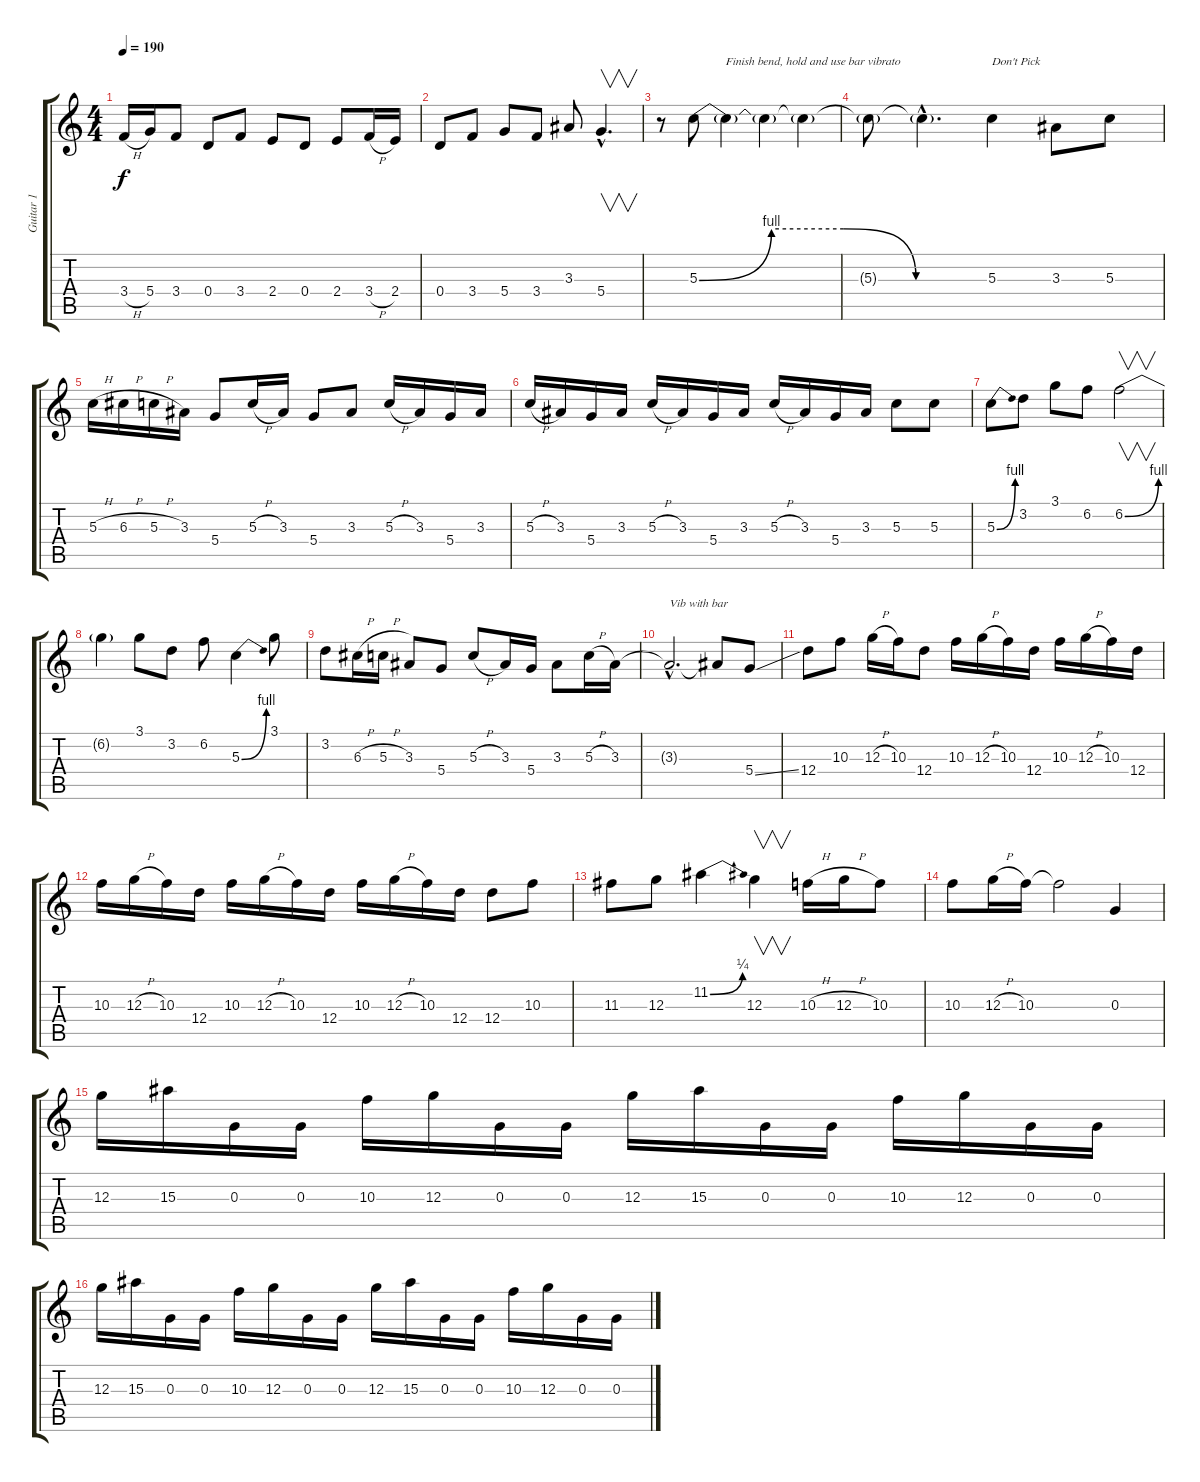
\track ("Guitar 1" "Guitar 1") {instrument overdrivenguitar}
\staff {score tabs}
\tuning (E4 B3 G3 D3 A2 E2) {hide}
\ts (4 4)
\tempo 190
\clef g2
\ks c
3.4{h}.16{dy f} 5.4.16 3.4.8 0.4.8 3.4.8 2.4.8 0.4.8 2.4.8 3.4{h}.16 2.4.16 |
0.4.8 3.4.8 5.4.8 3.4.8 3.3.8 5.4{hac}.4{v d} |
r.8 5.3{be (custom 0 0 15 4 30 4 45 0 60 0)}.8 5.3{t}.4{txt "Finish bend, hold and use bar vibrato"} 5.3{t}.4 5.3{t}.4 |
5.3{t}.8 5.3{hac t}.4{d} 5.3.4{txt "Don't Pick"} 3.3.8 5.3.8 |
5.3{h}.16 6.3{h}.16 5.3{h}.16 3.3.16 5.4.8 5.3{h}.16 3.3.16 5.4.8 3.3.8 5.3{h}.16 3.3.16 5.4.16 3.3.16 |
5.3{h}.16 3.3.16 5.4.16 3.3.16 5.3{h}.16 3.3.16 5.4.16 3.3.16 5.3{h}.16 3.3.16 5.4.16 3.3.16 5.3.8 5.3.8 |
5.3{be (bend 0 0 60 4)}.8 3.2.8 3.1.8 6.2.8 6.2{be (bend 0 0 60 4)}.2{v} |
6.2{t}.4 3.1.8 3.2.8 6.2.8 5.3{be (bend 0 0 60 4)}.4 3.1.8 |
3.2.8 6.3{h}.16 5.3{h}.16 3.3.8 5.4.8 5.3{h}.8 3.3.16 5.4.16 3.3.8 5.3{h}.16 3.3.16 |
3.3{hac t}.2{d txt "Vib with bar"} 3.3{t}.8 5.4{ss}.8 |
12.4.8 10.3.8 12.3{h}.16 10.3.16 12.4.8 10.3.16 12.3{h}.16 10.3.16 12.4.16 10.3.16 12.3{h}.16 10.3.16 12.4.16 |
10.3.16 12.3{h}.16 10.3.16 12.4.16 10.3.16 12.3{h}.16 10.3.16 12.4.16 10.3.16 12.3{h}.16 10.3.16 12.4.16 12.4.8 10.3.8 |
11.3.8 12.3.8 11.2{be (bend 0 0 60 1)}.4 12.3.4{v} 10.3{h}.16 12.3{h}.16 10.3.8 |
10.3.8 12.3{h}.16 10.3.16 10.3{t}.2 0.3.4 |
12.3.16 15.3.16 0.3.16 0.3.16 10.3.16 12.3.16 0.3.16 0.3.16 12.3.16 15.3.16 0.3.16 0.3.16 10.3.16 12.3.16 0.3.16 0.3.16 |
12.3.16 15.3.16 0.3.16 0.3.16 10.3.16 12.3.16 0.3.16 0.3.16 12.3.16 15.3.16 0.3.16 0.3.16 10.3.16 12.3.16 0.3.16 0.3.16
